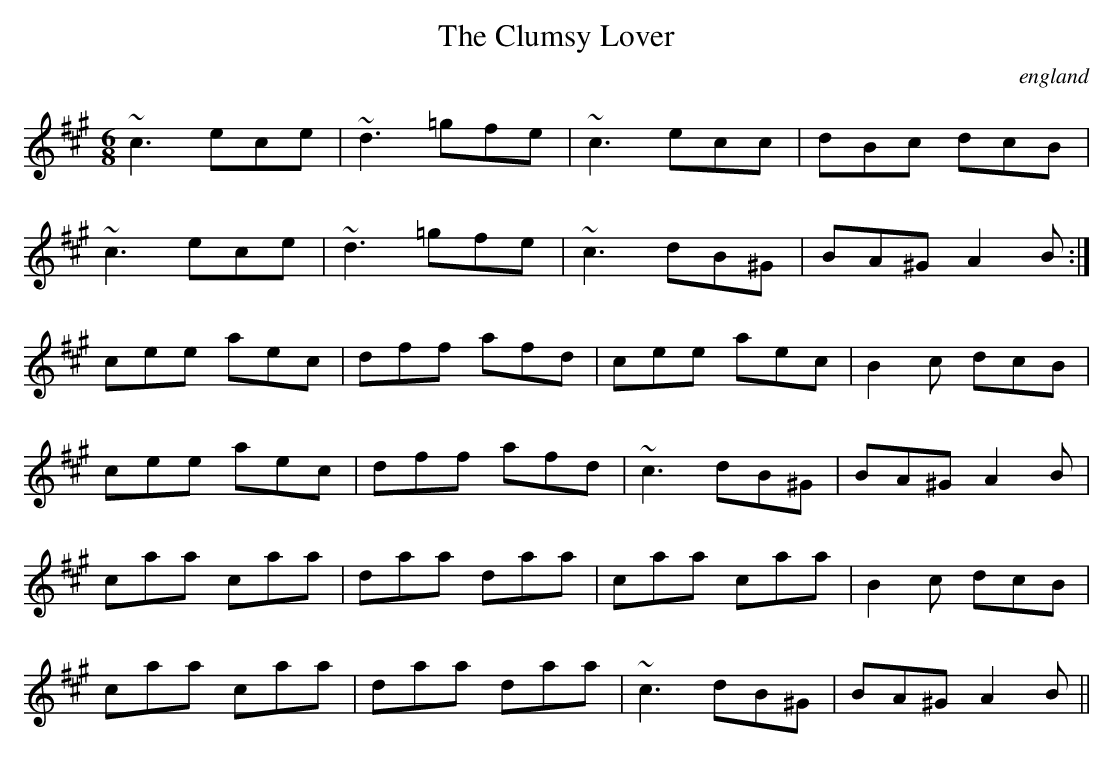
X:1
T:Clumsy Lover, The
O:england
M:6/8
L:1/8
K:A
~c3 ece|~d3 =gfe|~c3 ecc|dBc dcB|
~c3 ece|~d3 =gfe|~c3 dB^G|BA^G A2B:|
cee aec|dff afd|cee aec|B2c dcB|
cee aec|dff afd|~c3 dB^G|BA^G A2B|
caa caa|daa daa|caa caa|B2c dcB|
caa caa|daa daa|~c3 dB^G|BA^G A2B||
